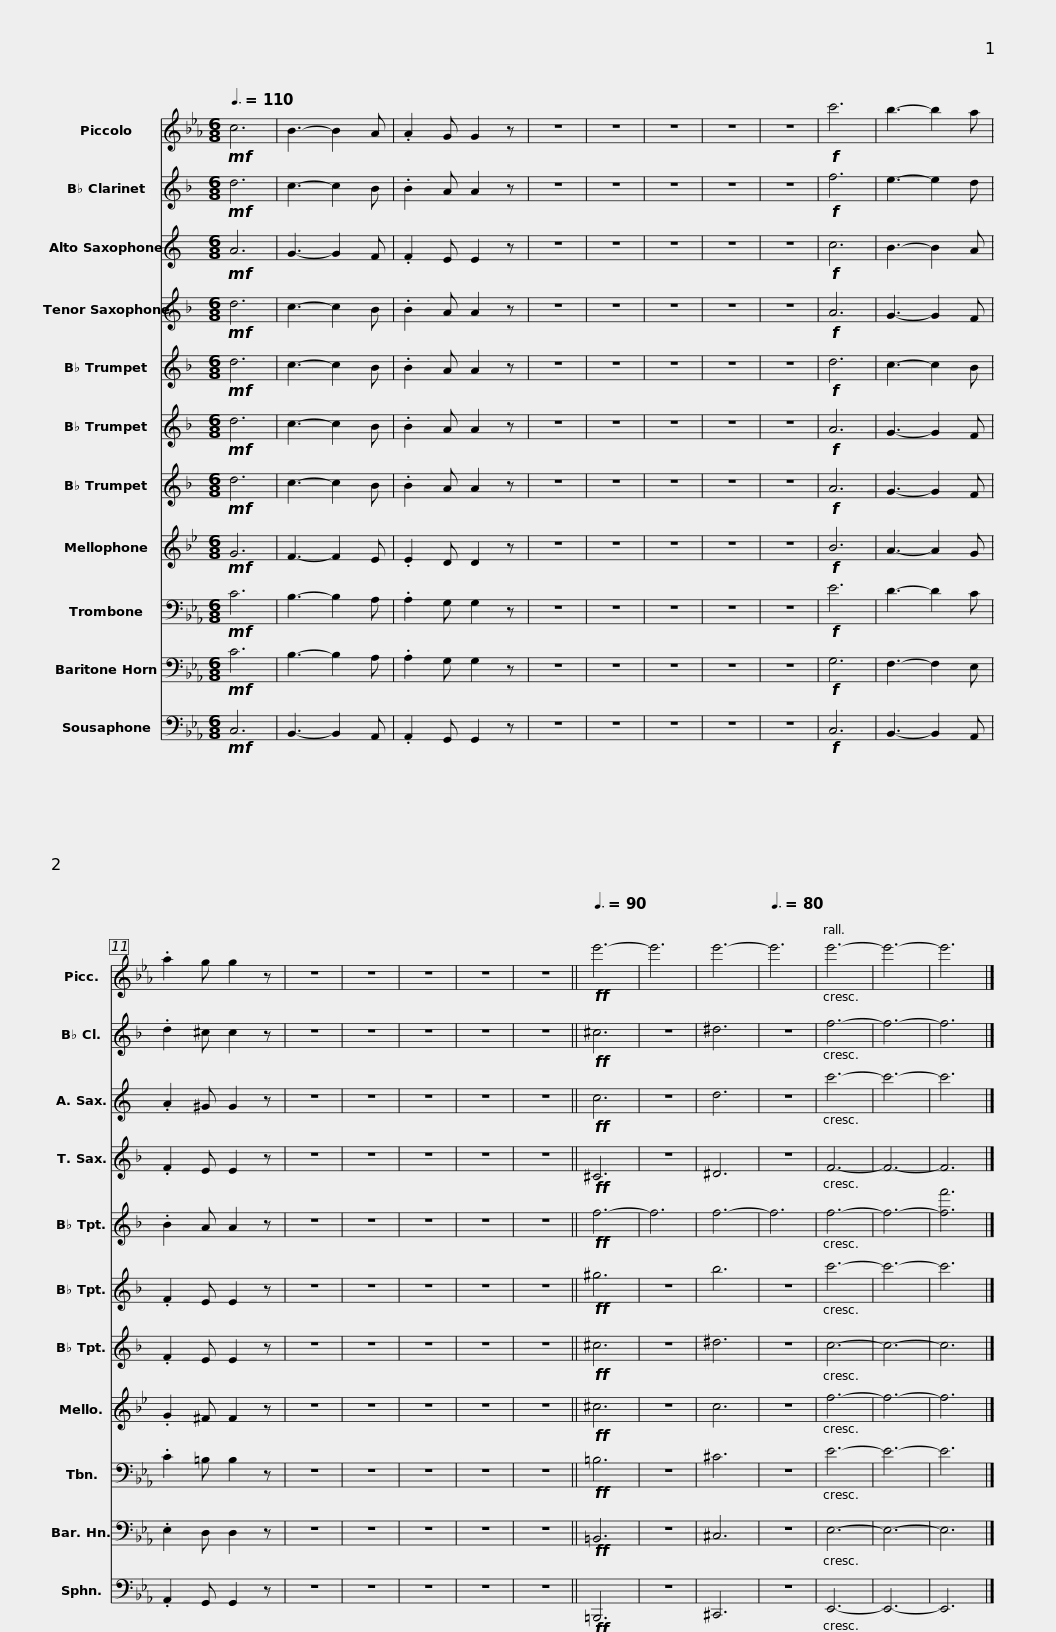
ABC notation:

X:1
%%score 1 2 3 4 5 6 7 8 9 10 11
L:1/8
Q:3/8=110
M:6/8
I:linebreak $
K:Eb
V:1 treble transpose=12
V:2 treble transpose=-2
V:3 treble transpose=-9
V:4 treble transpose=-14
V:5 treble transpose=-2
V:6 treble transpose=-2
V:7 treble transpose=-2
V:8 treble transpose=-7
V:9 bass
V:10 bass
V:11 bass
V:1
!mf! c6 | B3- B2 A | .A2 G G2 z | z6 | z6 | %5
 z6 | z6 | z6 |!f! c'6 | b3- b2 a | %10
 .a2 g g2 z | z6 | z6 | z6 | z6 | %15
 z6 ||[Q:3/8=90]!ff! e'6- | e'6 |$ e'6- |[Q:3/8=80] e'6 | %20
 e'6- | e'6- | e'6 |] %23
V:2
[K:F]!mf! d6 | c3- c2 B | .B2 A A2 z | z6 | z6 | %5
 z6 | z6 | z6 |!f! f6 | e3- e2 d | %10
 .d2 ^c c2 z | z6 | z6 | z6 | z6 | %15
 z6 ||!ff! ^c6 | z6 |$ ^d6 | z6 | %20
 f6- | f6- | f6 |] %23
V:3
[K:C]!mf! A6 | G3- G2 F | .F2 E E2 z | z6 | z6 | %5
 z6 | z6 | z6 |!f! c6 | B3- B2 A | %10
 .A2 ^G G2 z | z6 | z6 | z6 | z6 | %15
 z6 ||!ff! c6 | z6 |$ d6 | z6 | %20
 c'6- | c'6- | c'6 |] %23
V:4
[K:F]!mf! d6 | c3- c2 B | .B2 A A2 z | z6 | z6 | %5
 z6 | z6 | z6 |!f! A6 | G3- G2 F | %10
 .F2 E E2 z | z6 | z6 | z6 | z6 | %15
 z6 ||!ff! ^C6 | z6 |$ ^D6 | z6 | %20
 F6- | F6- | F6 |] %23
V:5
[K:F]!mf! d6 | c3- c2 B | .B2 A A2 z | z6 | z6 | %5
 z6 | z6 | z6 |!f! d6 | c3- c2 B | %10
 .B2 A A2 z | z6 | z6 | z6 | z6 | %15
 z6 ||!ff! f6- | f6 |$ f6- | f6 | %20
 f6- | f6- | [ff']6 |] %23
V:6
[K:F]!mf! d6 | c3- c2 B | .B2 A A2 z | z6 | z6 | %5
 z6 | z6 | z6 |!f! A6 | G3- G2 F | %10
 .F2 E E2 z | z6 | z6 | z6 | z6 | %15
 z6 ||!ff! ^g6 | z6 |$ b6 | z6 | %20
 c'6- | c'6- | c'6 |] %23
V:7
[K:F]!mf! d6 | c3- c2 B | .B2 A A2 z | z6 | z6 | %5
 z6 | z6 | z6 |!f! A6 | G3- G2 F | %10
 .F2 E E2 z | z6 | z6 | z6 | z6 | %15
 z6 ||!ff! ^c6 | z6 |$ ^d6 | z6 | %20
 c6- | c6- | c6 |] %23
V:8
[K:Bb]!mf! G6 | F3- F2 E | .E2 D D2 z | z6 | z6 | %5
 z6 | z6 | z6 |!f! B6 | A3- A2 G | %10
 .G2 ^F F2 z | z6 | z6 | z6 | z6 | %15
 z6 ||!ff! ^c6 | z6 |$ c6 | z6 | %20
 f6- | f6- | f6 |] %23
V:9
!mf! C6 | B,3- B,2 A, | .A,2 G, G,2 z | z6 | z6 | %5
 z6 | z6 | z6 |!f! E6 | D3- D2 C | %10
 .C2 =B, B,2 z | z6 | z6 | z6 | z6 | %15
 z6 ||!ff! =B,6 | z6 |$ ^C6 | z6 | %20
 E6- | E6- | E6 |] %23
V:10
!mf! C6 | B,3- B,2 A, | .A,2 G, G,2 z | z6 | z6 | %5
 z6 | z6 | z6 |!f! G,6 | F,3- F,2 E, | %10
 .E,2 D, D,2 z | z6 | z6 | z6 | z6 | %15
 z6 ||!ff! =B,,6 | z6 |$ ^C,6 | z6 | %20
 E,6- | E,6- | E,6 |] %23
V:11
!mf! C,6 | B,,3- B,,2 A,, | .A,,2 G,, G,,2 z | z6 | z6 | %5
 z6 | z6 | z6 |!f! C,6 | B,,3- B,,2 A,, | %10
 .A,,2 G,, G,,2 z | z6 | z6 | z6 | z6 | %15
 z6 ||!ff! =B,,,6 | z6 |$ ^C,,6 | z6 | %20
 E,,6- | E,,6- | E,,6 |] %23
